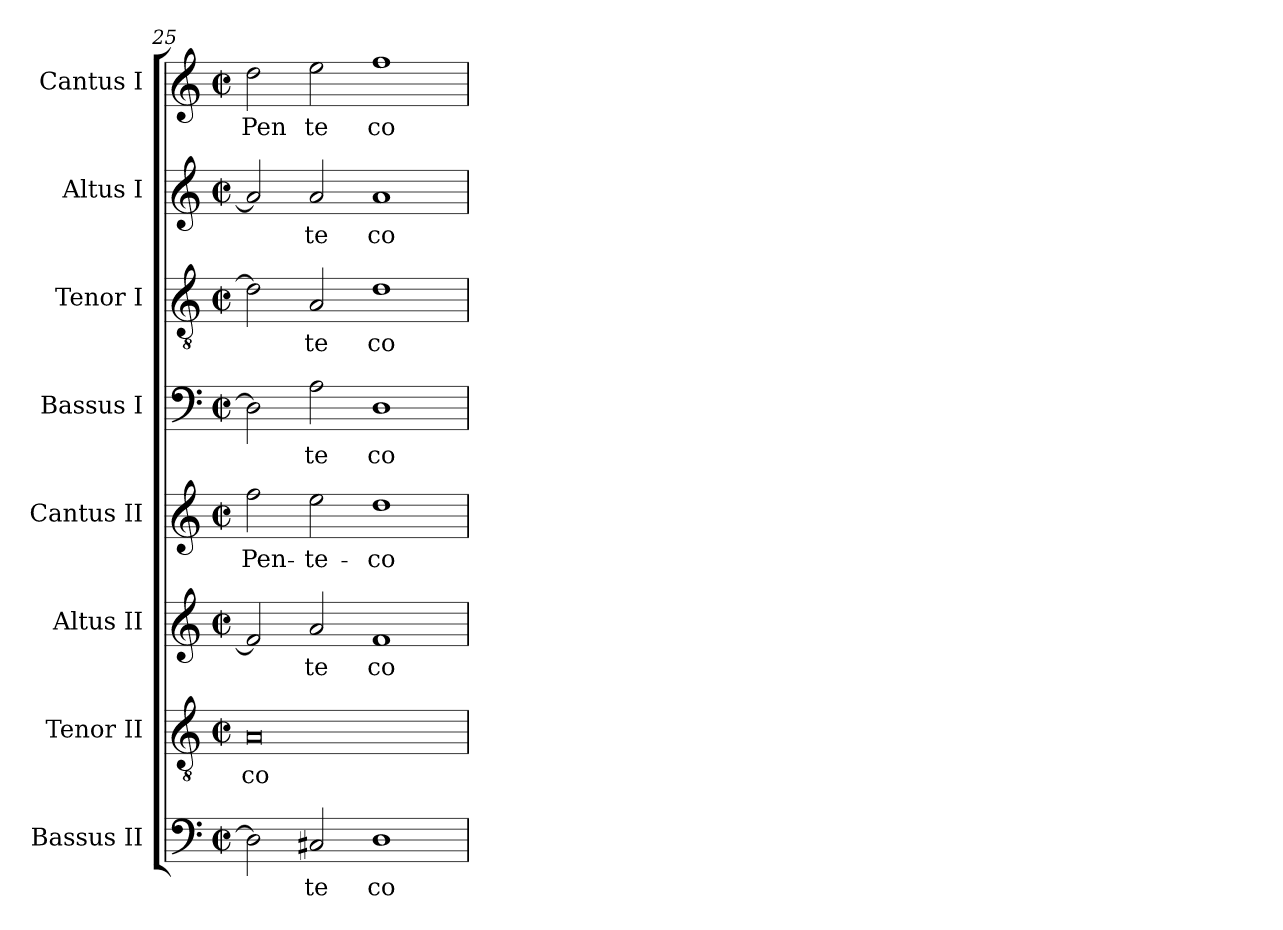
**kern	**text	**kern	**text	**kern	**text	**kern	**text	**kern	**text	**kern	**text	**kern	**text	**kern	**text
*part8	*part8	*part7	*part7	*part6	*part6	*part5	*part5	*part4	*part4	*part3	*part3	*part2	*part2	*part1	*part1
*staff8	*staff8	*staff7	*staff7	*staff6	*staff6	*staff5	*staff5	*staff4	*staff4	*staff3	*staff3	*staff2	*staff2	*staff1	*staff1
*I"Bassus II	*	*I"Tenor II	*	*I"Altus II	*	*I"Cantus II	*	*I"Bassus I	*	*I"Tenor I	*	*I"Altus I	*	*I"Cantus I	*
*clefF4	*	*clefGv2	*	*clefG2	*	*clefG2	*	*clefF4	*	*clefGv2	*	*clefG2	*	*clefG2	*
*M2/2	*	*M2/2	*	*M2/2	*	*M2/2	*	*M2/2	*	*M2/2	*	*M2/2	*	*M2/2	*
*met(c|)	*	*met(c|)	*	*met(c|)	*	*met(c|)	*	*met(c|)	*	*met(c|)	*	*met(c|)	*	*met(c|)	*
=25	=25	=25	=25	=25	=25	=25	=25	=25	=25	=25	=25	=25	=25	=25	=25
!	!	!	!LO:LY:b:cj	!	!	!	!LO:LY:b:cj	!	!	!	!	!	!	!	!LO:LY:b:cj
2D\]	.	0A	co	2f/]	.	2ff\	Pen-	2D\]	.	2d\]	.	2a/]	.	2dd\	Pen
!	!LO:LY:b:cj	!	!	!	!LO:LY:b:cj	!	!LO:LY:b:cj	!	!LO:LY:b:cj	!	!LO:LY:b:cj	!	!LO:LY:b:cj	!	!LO:LY:b:cj
2C#X/	te	.	.	2a/	te	2ee\	-te-	2A\	te	2A/	te	2a/	te	2ee\	te
!	!LO:LY:b:cj	!	!	!	!LO:LY:b:cj	!	!LO:LY:b:cj	!	!LO:LY:b:cj	!	!LO:LY:b:cj	!	!LO:LY:b:cj	!	!LO:LY:b:cj
1D	co	.	.	1f	co	1dd	-co-	1D	co	1d	co	1a	co	1ff	co
=	=	=	=	=	=	=	=	=	=	=	=	=	=	=	=
*-	*-	*-	*-	*-	*-	*-	*-	*-	*-	*-	*-	*-	*-	*-	*-
